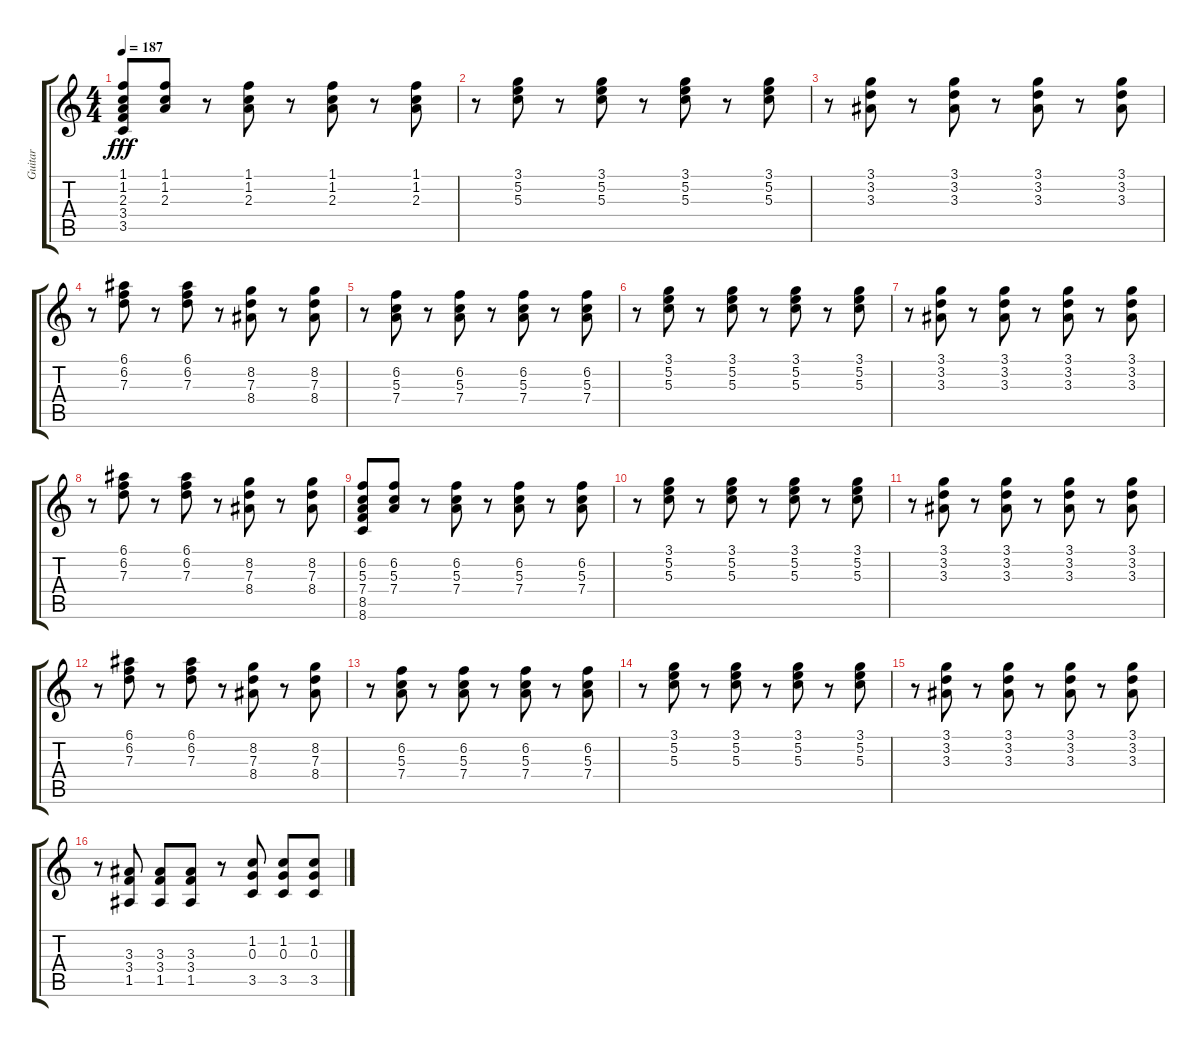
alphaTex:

\track ("Guitar" "Guitar") {instrument distortionguitar}
\staff {score tabs}
\tuning (E4 B3 G3 D3 A2 E2) {hide}
\ts (4 4)
\tempo 187
\clef g2
\ks c
(1.1 1.2 2.3 3.4 3.5).8{dy fff} (1.1 1.2 2.3).8 r.8 (1.1 1.2 2.3).8 r.8 (1.1 1.2 2.3).8 r.8 (1.1 1.2 2.3).8 |
r.8 (3.1 5.2 5.3).8 r.8 (3.1 5.2 5.3).8 r.8 (3.1 5.2 5.3).8 r.8 (3.1 5.2 5.3).8 |
r.8 (3.1 3.2 3.3).8 r.8 (3.1 3.2 3.3).8 r.8 (3.1 3.2 3.3).8 r.8 (3.1 3.2 3.3).8 |
r.8 (6.1 6.2 7.3).8 r.8 (6.1 6.2 7.3).8 r.8 (8.2 7.3 8.4).8 r.8 (8.2 7.3 8.4).8 |
r.8 (6.2 5.3 7.4).8 r.8 (6.2 5.3 7.4).8 r.8 (6.2 5.3 7.4).8 r.8 (6.2 5.3 7.4).8 |
r.8 (3.1 5.2 5.3).8 r.8 (3.1 5.2 5.3).8 r.8 (3.1 5.2 5.3).8 r.8 (3.1 5.2 5.3).8 |
r.8 (3.1 3.2 3.3).8 r.8 (3.1 3.2 3.3).8 r.8 (3.1 3.2 3.3).8 r.8 (3.1 3.2 3.3).8 |
r.8 (6.1 6.2 7.3).8 r.8 (6.1 6.2 7.3).8 r.8 (8.2 7.3 8.4).8 r.8 (8.2 7.3 8.4).8 |
(6.2 5.3 7.4 8.5 8.6).8 (6.2 5.3 7.4).8 r.8 (6.2 5.3 7.4).8 r.8 (6.2 5.3 7.4).8 r.8 (6.2 5.3 7.4).8 |
r.8 (3.1 5.2 5.3).8 r.8 (3.1 5.2 5.3).8 r.8 (3.1 5.2 5.3).8 r.8 (3.1 5.2 5.3).8 |
r.8 (3.1 3.2 3.3).8 r.8 (3.1 3.2 3.3).8 r.8 (3.1 3.2 3.3).8 r.8 (3.1 3.2 3.3).8 |
r.8 (6.1 6.2 7.3).8 r.8 (6.1 6.2 7.3).8 r.8 (8.2 7.3 8.4).8 r.8 (8.2 7.3 8.4).8 |
r.8 (6.2 5.3 7.4).8 r.8 (6.2 5.3 7.4).8 r.8 (6.2 5.3 7.4).8 r.8 (6.2 5.3 7.4).8 |
r.8 (3.1 5.2 5.3).8 r.8 (3.1 5.2 5.3).8 r.8 (3.1 5.2 5.3).8 r.8 (3.1 5.2 5.3).8 |
r.8 (3.1 3.2 3.3).8 r.8 (3.1 3.2 3.3).8 r.8 (3.1 3.2 3.3).8 r.8 (3.1 3.2 3.3).8 |
r.8 (3.3 3.4 1.5).8 (3.3 3.4 1.5).8 (3.3 3.4 1.5).8 r.8 (1.2 0.3 3.5).8 (1.2 0.3 3.5).8 (1.2 0.3 3.5).8
